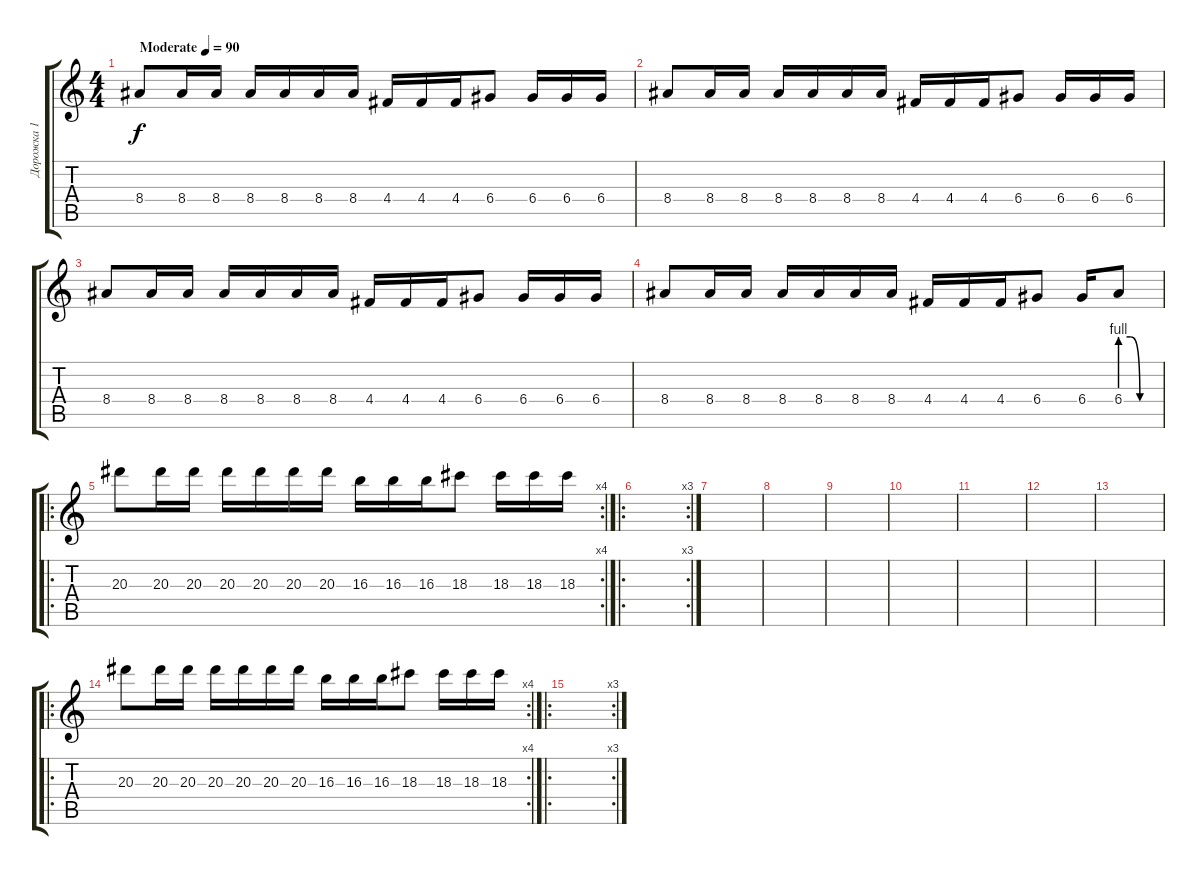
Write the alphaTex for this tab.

\track ("Дорожка 1" "Дорожка 1") {instrument overdrivenguitar}
\staff {score tabs}
\tuning (E4 B3 G3 D3 A2 E2) {hide}
\ts (4 4)
\tempo (90 "Moderate")
\clef g2
\ks c
8.4.8{dy f instrument overdrivenguitar} 8.4.16 8.4.16 8.4.16 8.4.16 8.4.16 8.4.16 4.4.16 4.4.16 4.4.16 6.4.8 6.4.16 6.4.16 6.4.16 |
8.4.8 8.4.16 8.4.16 8.4.16 8.4.16 8.4.16 8.4.16 4.4.16 4.4.16 4.4.16 6.4.8 6.4.16 6.4.16 6.4.16 |
8.4.8 8.4.16 8.4.16 8.4.16 8.4.16 8.4.16 8.4.16 4.4.16 4.4.16 4.4.16 6.4.8 6.4.16 6.4.16 6.4.16 |
8.4.8 8.4.16 8.4.16 8.4.16 8.4.16 8.4.16 8.4.16 4.4.16 4.4.16 4.4.16 6.4.8 6.4.16 6.4{be (custom 0 4 15 4 30 0 60 0)}.8 |
\ro
\rc 4
20.3.8 20.3.16 20.3.16 20.3.16 20.3.16 20.3.16 20.3.16 16.3.16 16.3.16 16.3.16 18.3.8 18.3.16 18.3.16 18.3.16 |
\ro
\rc 3
|
|
|
|
|
|
|
|
\ro
\rc 4
20.3.8 20.3.16 20.3.16 20.3.16 20.3.16 20.3.16 20.3.16 16.3.16 16.3.16 16.3.16 18.3.8 18.3.16 18.3.16 18.3.16 |
\ro
\rc 3
